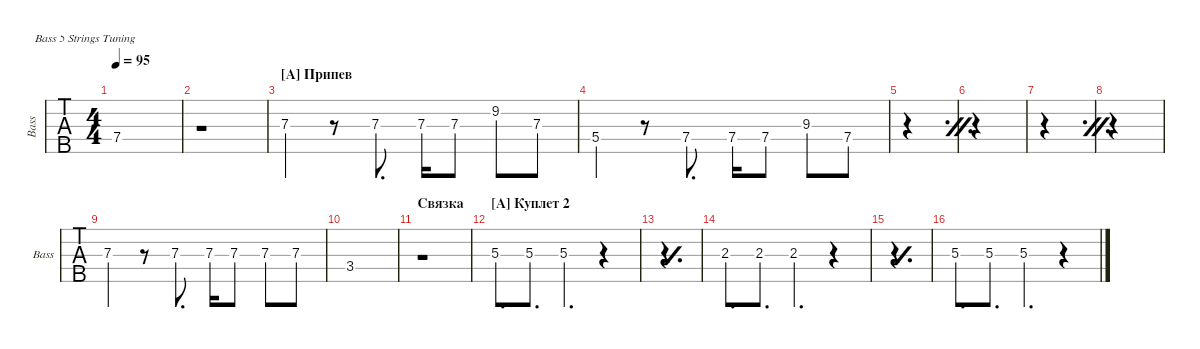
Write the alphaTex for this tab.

\defaultSystemsLayout 4
\hideDynamics
\bracketExtendMode groupsimilarinstruments
\singleTrackTrackNamePolicy allsystems
\multiTrackTrackNamePolicy allsystems
\otherSystemsTrackNameOrientation horizontal
\track ("Bass" "Bass") {instrument electricbassfinger}
\staff {tabs}
\tuning (G2 D2 A1 E1 B0)
\ts (4 4)
\tempo 95
\clef f4
\ks c
7.4.1{dy f} |
r.1 |
\section ("A" "Припев")
7.3.4 r.8 7.3.8{d} 7.3.16 7.3.8 9.2.8 7.3.8 |
5.4.4 r.8 7.4.8{d} 7.4.16 7.4.8 9.3.8 7.4.8 |
\simile firstofdouble
|
\simile secondofdouble
|
\simile firstofdouble
|
\simile secondofdouble
|
\simile none
7.3.4 r.8 7.3.8{d} 7.3.16 7.3.8 7.3.8 7.3.8 |
3.4.1 |
\section ("" "Связка")
r.1 |
\section ("A" "Куплет 2")
5.3{st}.8{d} 5.3{st}.8{d} 5.3.4{d} r.4 |
\simile simple
|
\simile none
2.3{st}.8{d} 2.3{st}.8{d} 2.3.4{d} r.4 |
\simile simple
|
\simile none
5.3{st}.8{d} 5.3{st}.8{d} 5.3.4{d} r.4
